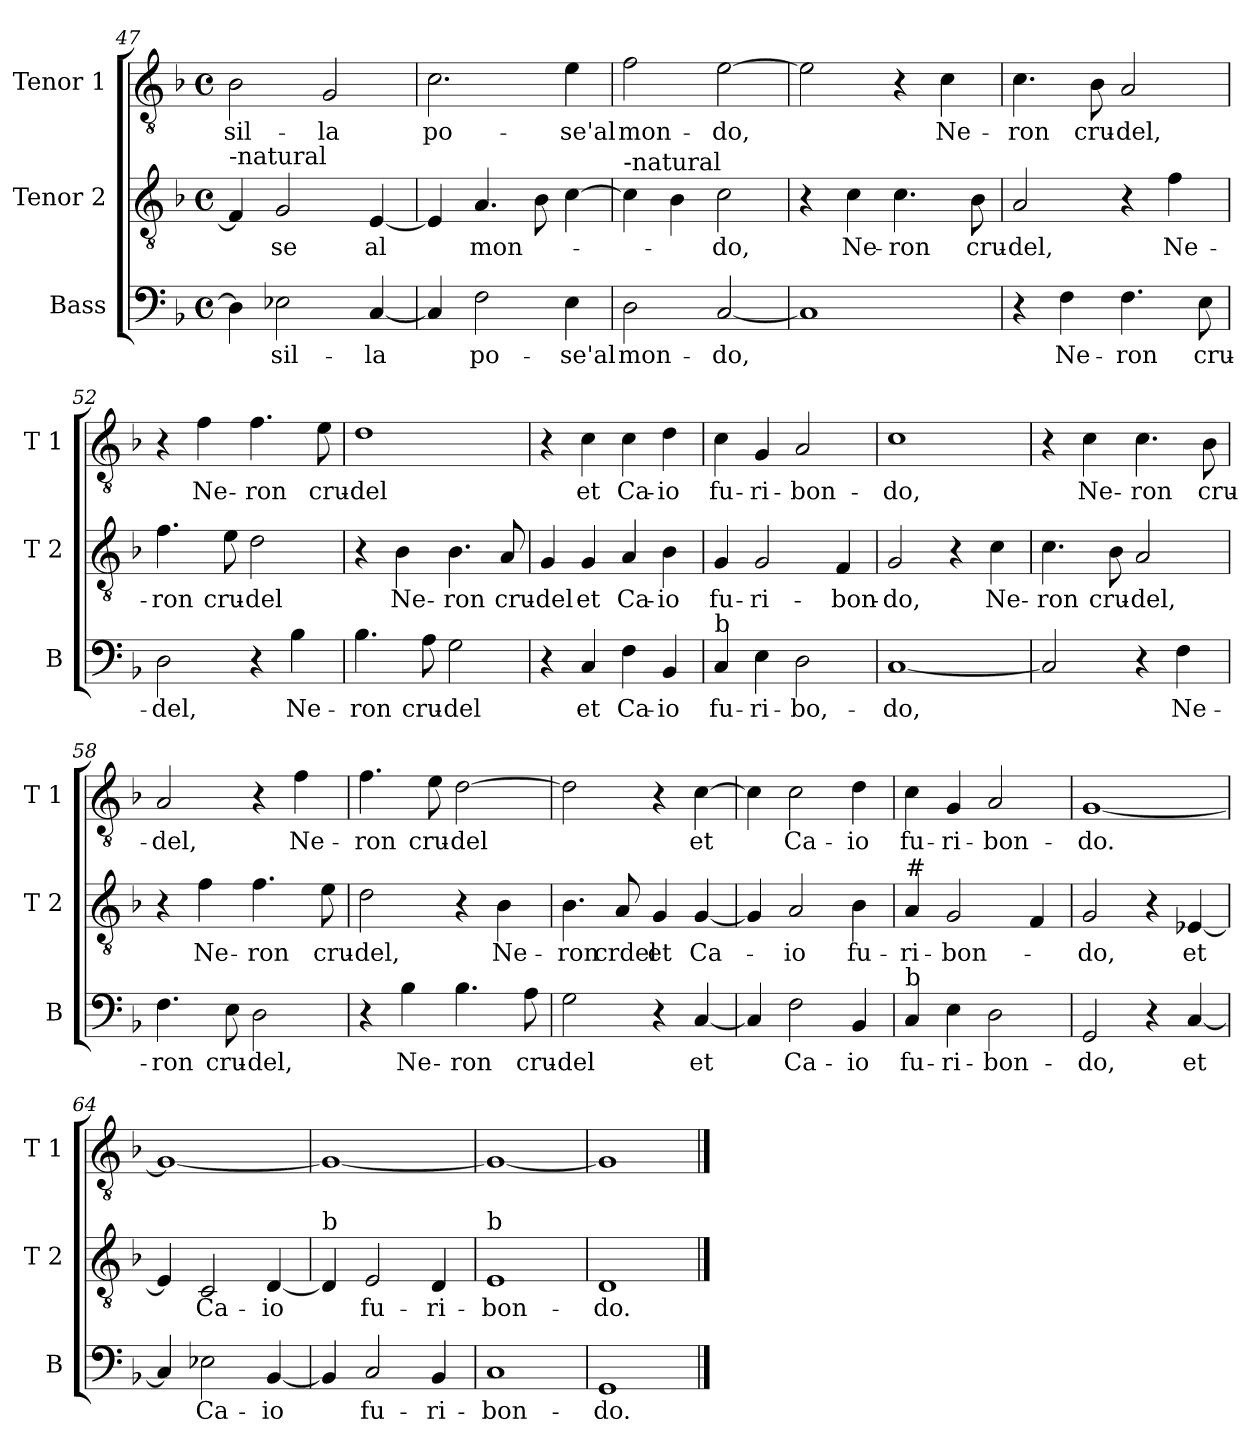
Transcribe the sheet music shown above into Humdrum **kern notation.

**kern	**text	**kern	**text	**kern	**text
*part3	*part3	*part2	*part2	*part1	*part1
*staff3	*staff3	*staff2	*staff2	*staff1	*staff1
*I"Bass	*	*I"Tenor 2	*	*I"Tenor 1	*
*I'B	*	*I'T 2	*	*I'T 1	*
*clefF4	*	*clefGv2	*	*clefGv2	*
*k[b-]	*	*k[b-]	*	*k[b-]	*
*F:	*	*F:	*	*F:	*
*M4/4	*	*M4/4	*	*M4/4	*
*met(c)	*	*met(c)	*	*met(c)	*
=47	=47	=47	=47	=47	=47
!	!	!LO:TX:a:t=-natural	!	!	!
!	!	!	!	!	!LO:LY:b
4D\]	.	4F/]	.	2B-\	sil-
!	!LO:LY:b	!	!LO:LY:b	!	!
2E-X\	sil-	2G/	-se	.	.
!	!	!	!	!	!LO:LY:b
.	.	.	.	2G/	-la
!	!LO:LY:b	!	!LO:LY:b	!	!
[4C/	-la	[4E/	al	.	.
=48	=48	=48	=48	=48	=48
!	!	!	!	!	!LO:LY:b
4C/]	.	4E/]	.	2.c\	po-
!	!LO:LY:b	!	!LO:LY:b	!	!
2F\	po-	4.A/	mon-	.	.
.	.	8B-\	.	.	.
!	!LO:LY:b	!	!	!	!LO:LY:b
4E\	-se'al	[4c\	.	4e\	-se'al
!!LO:LB:g=z
=49	=49	=49	=49	=49	=49
!	!	!LO:TX:a:t=-natural	!	!	!
!	!LO:LY:b	!	!	!	!LO:LY:b
2D\	mon-	4c\]	.	2f\	mon-
.	.	4B-\	.	.	.
!	!LO:LY:b	!	!LO:LY:b	!	!LO:LY:b
[2C/	-do,	2c\	-do,	[2e\	-do,
=50	=50	=50	=50	=50	=50
1C]	.	4r	.	2e\]	.
!	!	!	!LO:LY:b	!	!
.	.	4c\	Ne-	.	.
!	!	!	!LO:LY:b	!	!
.	.	4.c\	-ron	4r	.
!	!	!	!	!	!LO:LY:b
.	.	.	.	4c\	Ne-
!	!	!	!LO:LY:b	!	!
.	.	8B-\	cru-	.	.
=51	=51	=51	=51	=51	=51
!	!	!	!LO:LY:b	!	!LO:LY:b
4r	.	2A/	-del,	4.c\	-ron
!	!LO:LY:b	!	!	!	!
4F\	Ne-	.	.	.	.
!	!	!	!	!	!LO:LY:b
.	.	.	.	8B-\	cru-
!	!LO:LY:b	!	!	!	!LO:LY:b
4.F\	-ron	4r	.	2A/	-del,
!	!	!	!LO:LY:b	!	!
.	.	4f\	Ne-	.	.
!	!LO:LY:b	!	!	!	!
8E\	cru-	.	.	.	.
=52	=52	=52	=52	=52	=52
!	!LO:LY:b	!	!LO:LY:b	!	!
2D\	-del,	4.f\	-ron	4r	.
!	!	!	!	!	!LO:LY:b
.	.	.	.	4f\	Ne-
!	!	!	!LO:LY:b	!	!
.	.	8e\	cru-	.	.
!	!	!	!LO:LY:b	!	!LO:LY:b
4r	.	2d\	-del	4.f\	-ron
!	!LO:LY:b	!	!	!	!
4B-\	Ne-	.	.	.	.
!	!	!	!	!	!LO:LY:b
.	.	.	.	8e\	cru-
=53	=53	=53	=53	=53	=53
!	!LO:LY:b	!	!	!	!LO:LY:b
4.B-\	-ron	4r	.	1d	-del
!	!	!	!LO:LY:b	!	!
.	.	4B-\	Ne-	.	.
!	!LO:LY:b	!	!	!	!
8A\	cru-	.	.	.	.
!	!LO:LY:b	!	!LO:LY:b	!	!
2G\	-del	4.B-\	-ron	.	.
!	!	!	!LO:LY:b	!	!
.	.	8A/	cru-	.	.
=54	=54	=54	=54	=54	=54
!	!	!	!LO:LY:b	!	!
4r	.	4G/	-del	4r	.
!	!LO:LY:b	!	!LO:LY:b	!	!LO:LY:b
4C/	et	4G/	et	4c\	et
!	!LO:LY:b	!	!LO:LY:b	!	!LO:LY:b
4F\	Ca-	4A/	Ca-	4c\	Ca-
!	!LO:LY:b	!	!LO:LY:b	!	!LO:LY:b
4BB-/	-io	4B-\	-io	4d\	-io
!!LO:LB:g=z
=55	=55	=55	=55	=55	=55
!LO:TX:a:t=b	!	!	!	!	!
!	!LO:LY:b	!	!LO:LY:b	!	!LO:LY:b
4C/	fu-	4G/	fu-	4c\	fu-
!	!LO:LY:b	!	!LO:LY:b	!	!LO:LY:b
4E\	-ri-	2G/	-ri-	4G/	-ri-
!	!LO:LY:b	!	!	!	!LO:LY:b
2D\	-bo,-	.	.	2A/	-bon-
!	!	!	!LO:LY:b	!	!
.	.	4F/	-bon-	.	.
=56	=56	=56	=56	=56	=56
!	!LO:LY:b	!	!LO:LY:b	!	!LO:LY:b
[1C	-do,	2G/	-do,	1c	-do,
.	.	4r	.	.	.
!	!	!	!LO:LY:b	!	!
.	.	4c\	Ne-	.	.
=57	=57	=57	=57	=57	=57
!	!	!	!LO:LY:b	!	!
2C/]	.	4.c\	-ron	4r	.
!	!	!	!	!	!LO:LY:b
.	.	.	.	4c\	Ne-
!	!	!	!LO:LY:b	!	!
.	.	8B-\	cru-	.	.
!	!	!	!LO:LY:b	!	!LO:LY:b
4r	.	2A/	-del,	4.c\	-ron
!	!LO:LY:b	!	!	!	!
4F\	Ne-	.	.	.	.
!	!	!	!	!	!LO:LY:b
.	.	.	.	8B-\	cru-
=58	=58	=58	=58	=58	=58
!	!LO:LY:b	!	!	!	!LO:LY:b
4.F\	-ron	4r	.	2A/	-del,
!	!	!	!LO:LY:b	!	!
.	.	4f\	Ne-	.	.
!	!LO:LY:b	!	!	!	!
8E\	cru-	.	.	.	.
!	!LO:LY:b	!	!LO:LY:b	!	!
2D\	-del,	4.f\	-ron	4r	.
!	!	!	!	!	!LO:LY:b
.	.	.	.	4f\	Ne-
!	!	!	!LO:LY:b	!	!
.	.	8e\	cru-	.	.
=59	=59	=59	=59	=59	=59
!	!	!	!LO:LY:b	!	!LO:LY:b
4r	.	2d\	-del,	4.f\	-ron
!	!LO:LY:b	!	!	!	!
4B-\	Ne-	.	.	.	.
!	!	!	!	!	!LO:LY:b
.	.	.	.	8e\	cru-
!	!LO:LY:b	!	!	!	!LO:LY:b
4.B-\	-ron	4r	.	[2d\	-del
!	!	!	!LO:LY:b	!	!
.	.	4B-\	Ne-	.	.
!	!LO:LY:b	!	!	!	!
8A\	cru-	.	.	.	.
=60	=60	=60	=60	=60	=60
!	!LO:LY:b	!	!LO:LY:b	!	!
2G\	-del	4.B-\	-ron	2d\]	.
!	!	!	!LO:LY:b	!	!
.	.	8A/	crdel	.	.
!	!	!	!LO:LY:b	!	!
4r	.	4G/	et	4r	.
!	!LO:LY:b	!	!LO:LY:b	!	!LO:LY:b
[4C/	et	[4G/	Ca-	[4c\	et
!!LO:LB:g=z
=61	=61	=61	=61	=61	=61
4C/]	.	4G/]	.	4c\]	.
!	!LO:LY:b	!	!LO:LY:b	!	!LO:LY:b
2F\	Ca-	2A/	-io	2c\	Ca-
!	!LO:LY:b	!	!LO:LY:b	!	!LO:LY:b
4BB-/	-io	4B-\	fu-	4d\	-io
=62	=62	=62	=62	=62	=62
!	!	!LO:TX:a:t=#	!	!	!
!LO:TX:a:t=b	!	!	!	!	!
!	!LO:LY:b	!	!LO:LY:b	!	!LO:LY:b
4C/	fu-	4A/	-ri-	4c\	fu-
!	!LO:LY:b	!	!LO:LY:b	!	!LO:LY:b
4E\	-ri-	2G/	-bon-	4G/	-ri-
!	!LO:LY:b	!	!	!	!LO:LY:b
2D\	-bon-	.	.	2A/	-bon-
.	.	4F/	.	.	.
=63	=63	=63	=63	=63	=63
!	!LO:LY:b	!	!LO:LY:b	!	!LO:LY:b
2GG/	-do,	2G/	-do,	[1G	-do.
4r	.	4r	.	.	.
!	!LO:LY:b	!	!LO:LY:b	!	!
[4C/	et	[4E-X/	et	.	.
=64	=64	=64	=64	=64	=64
4C/]	.	4E-/]	.	1G_	.
!	!LO:LY:b	!	!LO:LY:b	!	!
2E-X\	Ca-	2C/	Ca-	.	.
!	!LO:LY:b	!	!LO:LY:b	!	!
[4BB-/	-io	[4D/	-io	.	.
=65	=65	=65	=65	=65	=65
!	!	!LO:TX:a:t=b	!	!	!
4BB-/]	.	4D/]	.	1G_	.
!	!LO:LY:b	!	!LO:LY:b	!	!
2C/	fu-	2E/	fu-	.	.
!	!LO:LY:b	!	!LO:LY:b	!	!
4BB-/	-ri-	4D/	-ri-	.	.
=66	=66	=66	=66	=66	=66
!	!	!LO:TX:a:t=b	!	!	!
!	!LO:LY:b	!	!LO:LY:b	!	!
1C	-bon-	1E	-bon-	1G_	.
=67	=67	=67	=67	=67	=67
!	!LO:LY:b	!	!LO:LY:b	!	!
1GG	-do.	1D	-do.	1G]	.
==	==	==	==	==	==
*-	*-	*-	*-	*-	*-
